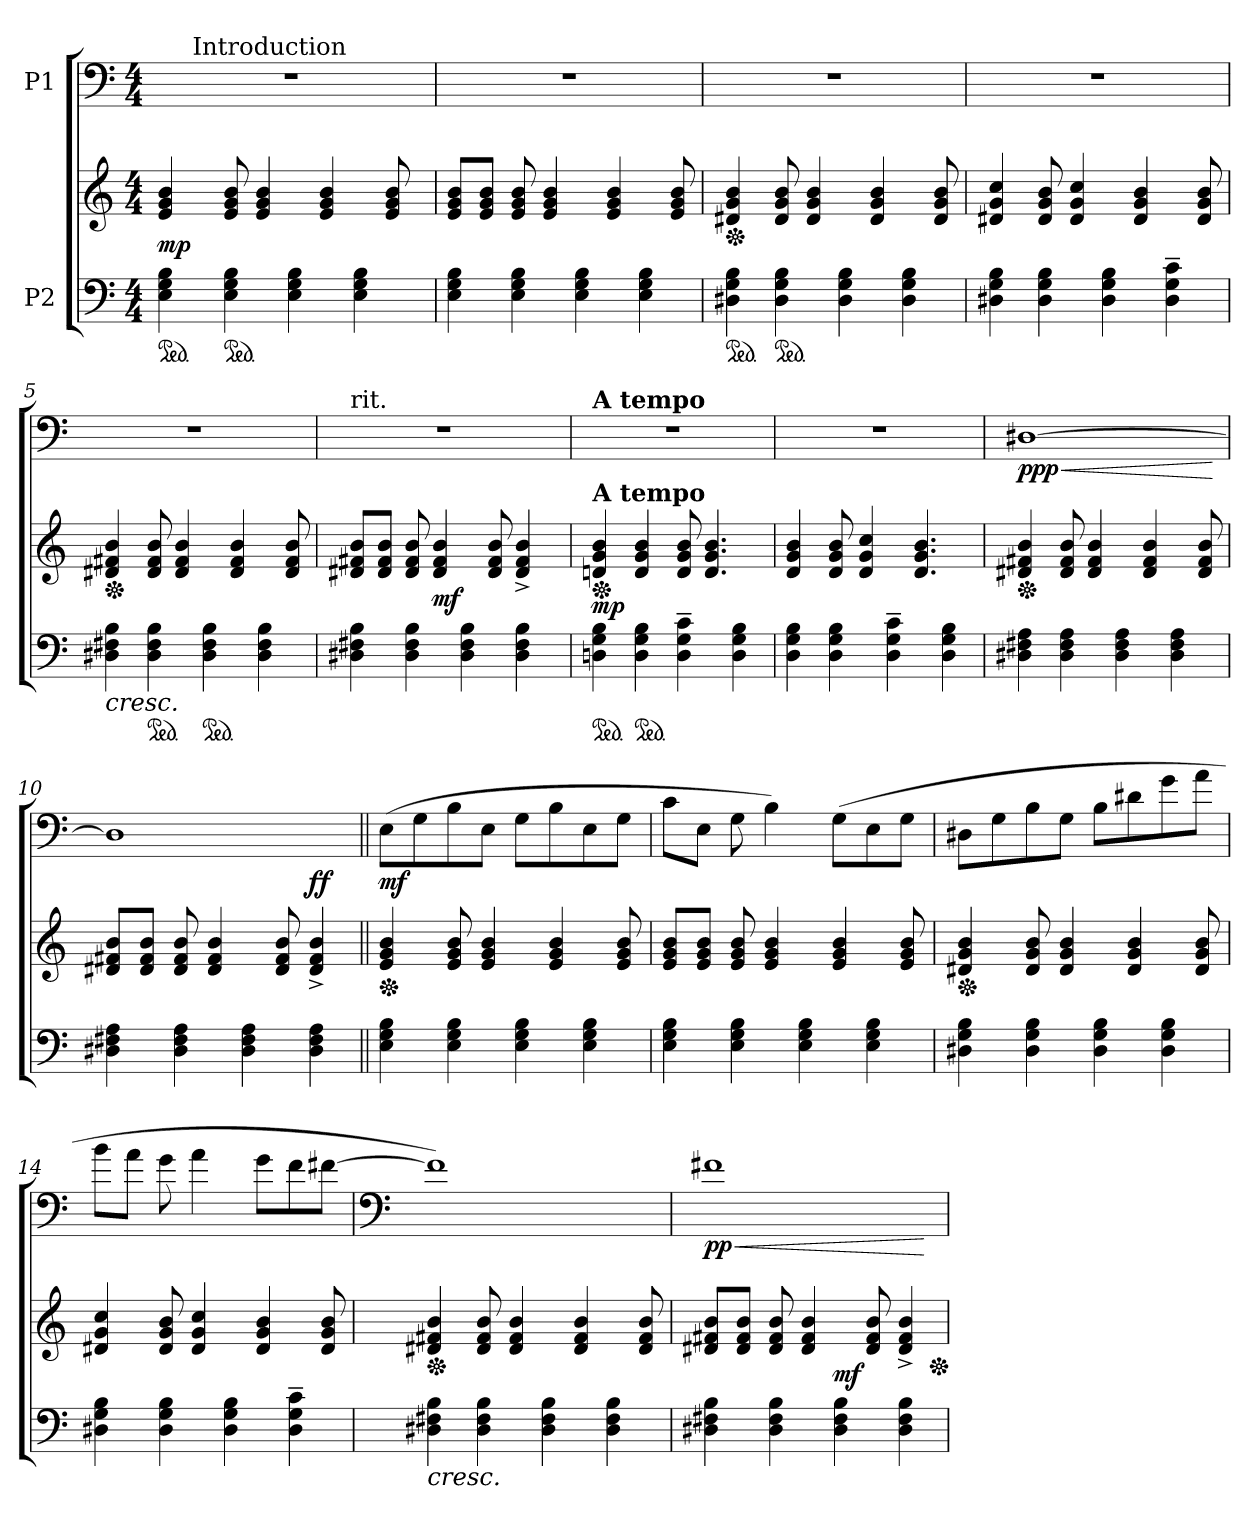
**kern	**kern	**dynam	**kern	**dynam
*part2	*part2	*part2	*part1	*part1
*staff3	*staff2	*staff2/3	*staff1	*staff1
*I"P2	*	*	*I"P1	*
!!LO:PB:g=z
*clefF4	*clefG2	*	*clefF4	*
*k[]	*k[]	*	*k[]	*
*C:	*C:	*	*C:	*
*M4/4	*M4/4	*	*M4/4	*
*MM140	*MM140	*	*MM140	*
*ped	*	*	*	*
=1	=1	=1	=1	=1
!	!	!	!LO:TX:a:t=Pianist&colon; Play with pedal always. Change on each chord change.	!
*	*	*	*^	*
4Ei\ 4Gi 4Bi	4ei/ 4gi 4bi	mp	1r	8ryy	.
.	.	.	.	512ryy	.
!	!	!	!	!LO:TX:a:t=Introduction	!
.	.	.	.	2ryy	.
*ped	*	*	*	*	*
4Ei\ 4Gi 4Bi	8ei/ 8gi 8bi	.	.	.	.
.	4ei/ 4gi 4bi	.	.	.	.
4Ei\ 4Gi 4Bi	.	.	.	.	.
.	4ei/ 4gi 4bi	.	.	.	.
.	.	.	.	4ryy	.
4Ei\ 4Gi 4Bi	.	.	.	.	.
.	8ei/ 8gi 8bi	.	.	.	.
.	.	.	.	16ryy	.
.	.	.	.	32ryy	.
.	.	.	.	64...ryy	.
*	*	*	*v	*v	*
=2	=2	=2	=2	=2
4Ei\ 4Gi 4Bi	8ei/ 8gi 8biL	.	1r	.
.	8ei/ 8gi 8biJ	.	.	.
4Ei\ 4Gi 4Bi	8ei/ 8gi 8bi	.	.	.
.	4ei/ 4gi 4bi	.	.	.
4Ei\ 4Gi 4Bi	.	.	.	.
.	4ei/ 4gi 4bi	.	.	.
4Ei\ 4Gi 4Bi	.	.	.	.
.	8ei/ 8gi 8bi	.	.	.
=3	=3	=3	=3	=3
*ped	*	*	*	*
*	*Xped	*	*	*
4D#Xi\ 4Gi 4Bi	4d#Xi/ 4gi 4bi	.	1r	.
*ped	*	*	*	*
4D#i\ 4Gi 4Bi	8d#i/ 8gi 8bi	.	.	.
.	4d#i/ 4gi 4bi	.	.	.
4D#i\ 4Gi 4Bi	.	.	.	.
.	4d#i/ 4gi 4bi	.	.	.
4D#i\ 4Gi 4Bi	.	.	.	.
.	8d#i/ 8gi 8bi	.	.	.
=4	=4	=4	=4	=4
4D#Xi\ 4Gi 4Bi	4d#Xi/ 4gi 4cci	.	1r	.
4D#i\ 4Gi 4Bi	8d#i/ 8gi 8bi	.	.	.
.	4d#i/ 4gi 4cci	.	.	.
4D#i\ 4Gi 4Bi	.	.	.	.
.	4d#i/ 4gi 4bi	.	.	.
4D#i\~ 4Gi~ 4ci~	.	.	.	.
.	8d#i/ 8gi 8bi	.	.	.
=5	=5	=5	=5	=5
!	!	!LO:HP:b=2	!	!
*	*Xped	*	*	*
4D#Xi\ 4F#Xi 4Bi	4d#Xi/ 4f#Xi 4bi	<	1r	.
*ped	*	*	*	*
4D#i\ 4F#i 4Bi	8d#i/ 8f#i 8bi	.	.	.
.	4d#i/ 4f#i 4bi	.	.	.
*ped	*	*	*	*
4D#i\ 4F#i 4Bi	.	.	.	.
.	4d#i/ 4f#i 4bi	.	.	.
4D#i\ 4F#i 4Bi	.	.	.	.
.	8d#i/ 8f#i 8bi	.	.	.
!!LO:LB:g=z
=6	=6	=6	=6	=6
*^	*	*	*	*
!	!	!	!	!LO:TX:t=rit.	!
4D#Xi\ 4F#Xi 4Bi	4.ryy	8d#Xi/ 8f#Xi 8biL	.	1r	.
.	.	8d#i/ 8f#i 8biJ	.	.	.
4D#i\ 4F#i 4Bi	.	8d#i/ 8f#i 8bi	.	.	.
.	2ryy	4d#i/ 4f#i 4bi	mf	.	.
4D#i\ 4F#i 4Bi	.	.	.	.	.
.	.	8d#i/ 8f#i 8bi	.	.	.
4D#i\ 4F#i 4Bi	.	4d#i/^ 4f#i^ 4bi^	.	.	.
.	8ryy	.	.	.	.
.	.	.	[	.	.
*v	*v	*	*	*	*
=7	=7	=7	=7	=7
*ped	*	*	*	*
*	*Xped	*	*	*
*^	*	*	*	*
!	!	!	!	!LO:TX:a:B:t=A tempo	!
!	!	!LO:TX:a:B:t=A tempo	!	!	!
*v	*v	*	*	*	*
4Dni\ 4Gi 4Bi	4dni/ 4gi 4bi	mp	1r	.
*ped	*	*	*	*
4Di\ 4Gi 4Bi	4di/ 4gi 4bi	.	.	.
4Di\~ 4Gi~ 4ci~	8di/ 8gi 8bi	.	.	.
.	4.di/ 4.gi 4.bi	.	.	.
4Di\ 4Gi 4Bi	.	.	.	.
=8	=8	=8	=8	=8
4Di\ 4Gi 4Bi	4di/ 4gi 4bi	.	1r	.
4Di\ 4Gi 4Bi	8di/ 8gi 8bi	.	.	.
.	4di/ 4gi 4cci	.	.	.
4Di\~ 4Gi~ 4ci~	.	.	.	.
.	4.di/ 4.gi 4.bi	.	.	.
4Di\ 4Gi 4Bi	.	.	.	.
=9	=9	=9	=9	=9
*	*Xped	*	*	*
!	!	!	!	!LO:HP:b
4D#Xi\ 4F#Xi 4Ai	4d#Xi/ 4f#Xi 4bi	.	[1D#Xi	< ppp
4D#i\ 4F#i 4Ai	8d#i/ 8f#i 8bi	.	.	.
.	4d#i/ 4f#i 4bi	.	.	.
4D#i\ 4F#i 4Ai	.	.	.	.
.	4d#i/ 4f#i 4bi	.	.	.
4D#i\ 4F#i 4Ai	.	.	.	.
.	8d#i/ 8f#i 8bi	.	.	.
.	.	.	.	[
=10	=10	=10	=10	=10
*	*	*	*^	*
4D#Xi\ 4F#Xi 4Ai	8d#Xi/ 8f#Xi 8biL	.	1D#i]	2.ryy	.
.	8d#i/ 8f#i 8biJ	.	.	.	.
4D#i\ 4F#i 4Ai	8d#i/ 8f#i 8bi	.	.	.	.
.	4d#i/ 4f#i 4bi	.	.	.	.
4D#i\ 4F#i 4Ai	.	.	.	.	.
.	8d#i/ 8f#i 8bi	.	.	.	.
4D#i\ 4F#i 4Ai	4d#i/^ 4f#i^ 4bi^	.	.	4ryy	ff
*	*	*	*v	*v	*
!!LO:LB:g=z
=11||	=11||	=11||	=11||	=11||
*	*Xped	*	*	*
*	*	*	*^	*
!	!	!	!LO:TX:a:t=Theme 1	!	!
*	*	*	*v	*v	*
4Ei\ 4Gi 4Bi	4ei/ 4gi 4bi	.	(8Ei\L	mf
.	.	.	8Gi\	.
4Ei\ 4Gi 4Bi	8ei/ 8gi 8bi	.	8Bi\	.
.	4ei/ 4gi 4bi	.	8Ei\J	.
4Ei\ 4Gi 4Bi	.	.	8Gi\L	.
.	4ei/ 4gi 4bi	.	8Bi\	.
4Ei\ 4Gi 4Bi	.	.	8Ei\	.
.	8ei/ 8gi 8bi	.	8Gi\J	.
=12	=12	=12	=12	=12
4Ei\ 4Gi 4Bi	8ei/ 8gi 8biL	.	8ci\L	.
.	8ei/ 8gi 8biJ	.	8Ei\J	.
4Ei\ 4Gi 4Bi	8ei/ 8gi 8bi	.	8Gi\	.
.	4ei/ 4gi 4bi	.	4Bi\)	.
4Ei\ 4Gi 4Bi	.	.	.	.
.	4ei/ 4gi 4bi	.	(8Gi\L	.
4Ei\ 4Gi 4Bi	.	.	8Ei\	.
.	8ei/ 8gi 8bi	.	8Gi\J	.
=13	=13	=13	=13	=13
*	*Xped	*	*	*
4D#Xi\ 4Gi 4Bi	4d#Xi/ 4gi 4bi	.	8D#Xi\L	.
.	.	.	8Gi\	.
4D#i\ 4Gi 4Bi	8d#i/ 8gi 8bi	.	8Bi\	.
.	4d#i/ 4gi 4bi	.	8Gi\J	.
4D#i\ 4Gi 4Bi	.	.	8Bi\L	.
.	4d#i/ 4gi 4bi	.	8d#Xi\	.
4D#i\ 4Gi 4Bi	.	.	8gi\	.
.	8d#i/ 8gi 8bi	.	8ai\J	.
=14	=14	=14	=14	=14
4D#Xi\ 4Gi 4Bi	4d#Xi/ 4gi 4cci	.	8bi\L	.
.	.	.	8ai\J	.
4D#i\ 4Gi 4Bi	8d#i/ 8gi 8bi	.	8gi\	.
.	4d#i/ 4gi 4cci	.	4ai\	.
4D#i\ 4Gi 4Bi	.	.	.	.
.	4d#i/ 4gi 4bi	.	8gi\L	.
4D#i\~ 4Gi~ 4ci~	.	.	8fi\	.
.	8d#i/ 8gi 8bi	.	[8f#Xi\J	.
!!LO:LB:g=z
=15	=15	=15	=15	=15
*	*	*	*clefF4	*
!	!	!LO:HP:b=2	!	!
*	*Xped	*	*	*
4D#Xi\ 4F#Xi 4Bi	4d#Xi/ 4f#Xi 4bi	<	1f#i])	.
4D#i\ 4F#i 4Bi	8d#i/ 8f#i 8bi	.	.	.
.	4d#i/ 4f#i 4bi	.	.	.
4D#i\ 4F#i 4Bi	.	.	.	.
.	4d#i/ 4f#i 4bi	.	.	.
4D#i\ 4F#i 4Bi	.	.	.	.
.	8d#i/ 8f#i 8bi	.	.	.
=16	=16	=16	=16	=16
!	!	!	!	!LO:HP:b
4D#Xi\ 4F#Xi 4Bi	8d#Xi/ 8f#Xi 8biL	.	1f#Xi	< pp
.	8d#i/ 8f#i 8biJ	.	.	.
4D#i\ 4F#i 4Bi	8d#i/ 8f#i 8bi	.	.	.
.	4d#i/ 4f#i 4bi	.	.	.
4D#i\ 4F#i 4Bi	.	mf	.	.
.	8d#i/ 8f#i 8bi	.	.	.
4D#i\ 4F#i 4Bi	4d#i/^ 4f#i^ 4bi^	.	.	.
.	.	[	.	[
*	*Xped	*	*	*
=	=	=	=	=
*-	*-	*-	*-	*-
